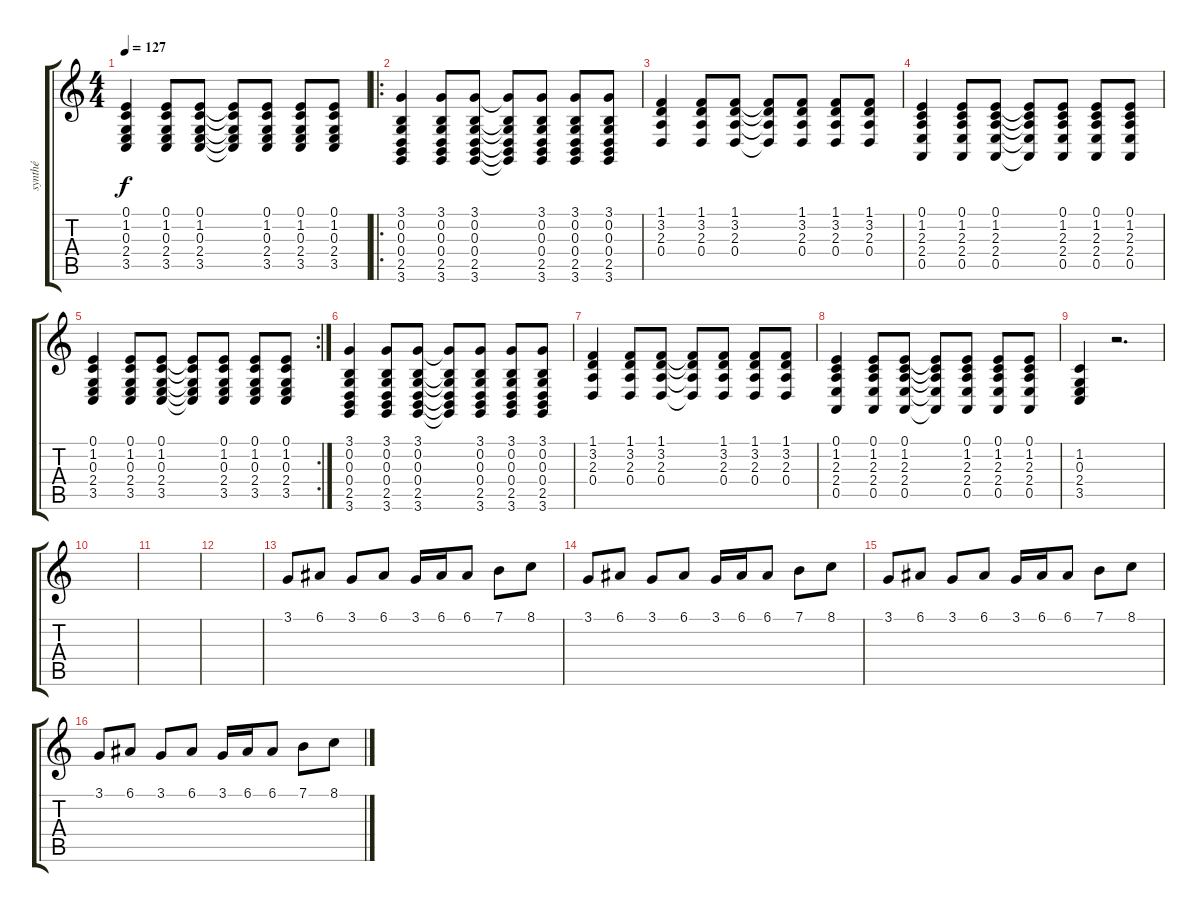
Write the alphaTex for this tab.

\track ("synthé" "synthé") {instrument electricgrandpiano}
\staff {score tabs}
\tuning (E4 B3 G3 D3 A2 E2) {hide}
\ts (4 4)
\tempo 127
\clef g2
\ks c
(0.1 1.2 0.3 2.4 3.5).4{dy f} (0.1 1.2 0.3 2.4 3.5).8 (0.1 1.2 0.3 2.4 3.5).8 (0.1{t} 1.2{t} 0.3{t} 2.4{t} 3.5{t}).8 (0.1 1.2 0.3 2.4 3.5).8 (0.1 1.2 0.3 2.4 3.5).8 (0.1 1.2 0.3 2.4 3.5).8 |
\ro
(3.1 0.2 0.3 0.4 2.5 3.6).4 (3.1 0.2 0.3 0.4 2.5 3.6).8 (3.1 0.2 0.3 0.4 2.5 3.6).8 (3.1{t} 0.2{t} 0.3{t} 0.4{t} 2.5{t} 3.6{t}).8 (3.1 0.2 0.3 0.4 2.5 3.6).8 (3.1 0.2 0.3 0.4 2.5 3.6).8 (3.1 0.2 0.3 0.4 2.5 3.6).8 |
(1.1 3.2 2.3 0.4).4 (1.1 3.2 2.3 0.4).8 (1.1 3.2 2.3 0.4).8 (1.1{t} 3.2{t} 2.3{t} 0.4{t}).8 (1.1 3.2 2.3 0.4).8 (1.1 3.2 2.3 0.4).8 (1.1 3.2 2.3 0.4).8 |
(0.1 1.2 2.3 2.4 0.5).4 (0.1 1.2 2.3 2.4 0.5).8 (0.1 1.2 2.3 2.4 0.5).8 (0.1{t} 1.2{t} 2.3{t} 2.4{t} 0.5{t}).8 (0.1 1.2 2.3 2.4 0.5).8 (0.1 1.2 2.3 2.4 0.5).8 (0.1 1.2 2.3 2.4 0.5).8 |
\rc 2
(0.1 1.2 0.3 2.4 3.5).4 (0.1 1.2 0.3 2.4 3.5).8 (0.1 1.2 0.3 2.4 3.5).8 (0.1{t} 1.2{t} 0.3{t} 2.4{t} 3.5{t}).8 (0.1 1.2 0.3 2.4 3.5).8 (0.1 1.2 0.3 2.4 3.5).8 (0.1 1.2 0.3 2.4 3.5).8 |
(3.1 0.2 0.3 0.4 2.5 3.6).4 (3.1 0.2 0.3 0.4 2.5 3.6).8 (3.1 0.2 0.3 0.4 2.5 3.6).8 (3.1{t} 0.2{t} 0.3{t} 0.4{t} 2.5{t} 3.6{t}).8 (3.1 0.2 0.3 0.4 2.5 3.6).8 (3.1 0.2 0.3 0.4 2.5 3.6).8 (3.1 0.2 0.3 0.4 2.5 3.6).8 |
(1.1 3.2 2.3 0.4).4 (1.1 3.2 2.3 0.4).8 (1.1 3.2 2.3 0.4).8 (1.1{t} 3.2{t} 2.3{t} 0.4{t}).8 (1.1 3.2 2.3 0.4).8 (1.1 3.2 2.3 0.4).8 (1.1 3.2 2.3 0.4).8 |
(0.1 1.2 2.3 2.4 0.5).4 (0.1 1.2 2.3 2.4 0.5).8 (0.1 1.2 2.3 2.4 0.5).8 (0.1{t} 1.2{t} 2.3{t} 2.4{t} 0.5{t}).8 (0.1 1.2 2.3 2.4 0.5).8 (0.1 1.2 2.3 2.4 0.5).8 (0.1 1.2 2.3 2.4 0.5).8 |
(1.2 0.3 2.4 3.5).4 r.2{d} |
|
|
|
3.1.8{volume 13 instrument lead1square} 6.1.8 3.1.8 6.1.8 3.1.16 6.1.16 6.1.8 7.1.8 8.1.8 |
3.1.8 6.1.8 3.1.8 6.1.8 3.1.16 6.1.16 6.1.8 7.1.8 8.1.8 |
3.1.8 6.1.8 3.1.8 6.1.8 3.1.16 6.1.16 6.1.8 7.1.8 8.1.8 |
3.1.8 6.1.8 3.1.8 6.1.8 3.1.16 6.1.16 6.1.8 7.1.8 8.1.8
